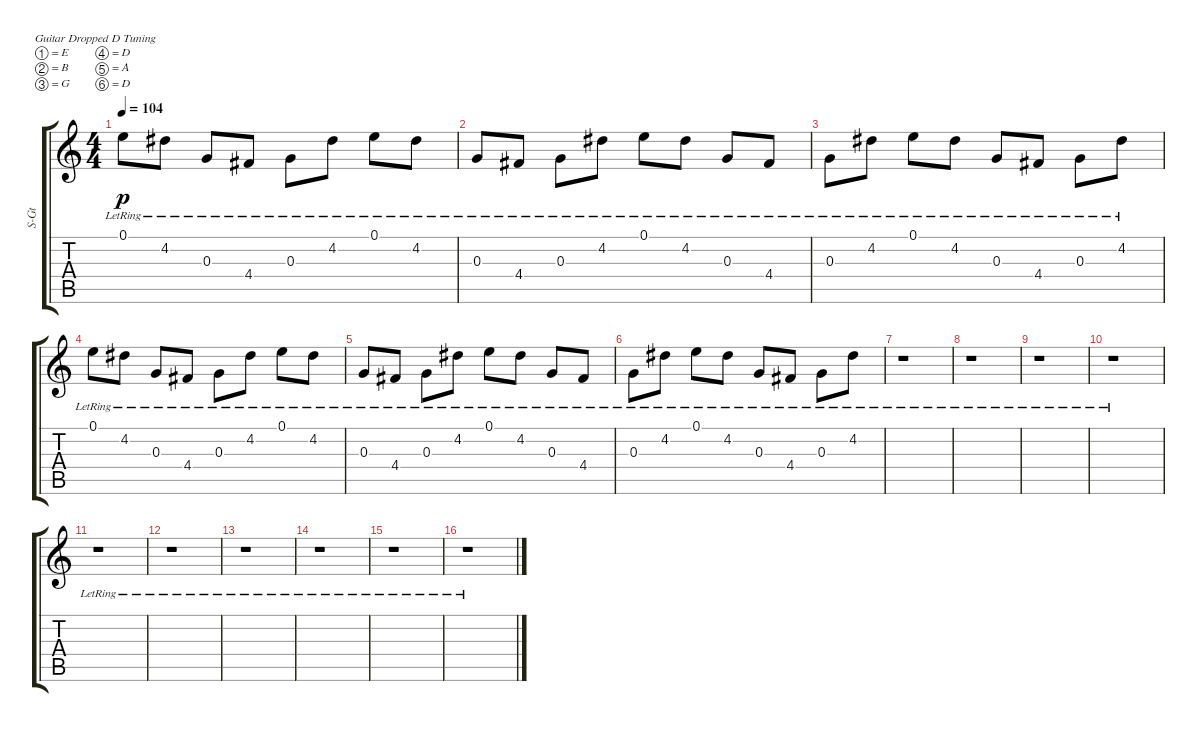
\defaultSystemsLayout 4
\bracketExtendMode groupsimilarinstruments
\otherSystemsTrackNameOrientation horizontal
\track ("Mikael Äkerfeldt (Clean)" "S-Gt") {instrument acousticguitarsteel}
\staff {score tabs}
\tuning (E4 B3 G3 D3 A2 D2)
\ts (4 4)
\tempo 104
\clef g2
\ks c
0.1{lr}.8{dy p beam Down} 4.2{lr acc #}.8{beam Down} 0.3{lr}.8{beam Up} 4.4{lr acc #}.8{beam Up} 0.3{lr}.8{beam Down} 4.2{lr acc #}.8{beam Down} 0.1{lr}.8{beam Down} 4.2{lr acc #}.8{beam Down} |
0.3{lr}.8{beam Up} 4.4{lr acc #}.8{beam Up} 0.3{lr}.8{beam Down} 4.2{lr acc #}.8{beam Down} 0.1{lr}.8{beam Down} 4.2{lr acc #}.8{beam Down} 0.3{lr}.8{beam Up} 4.4{lr acc #}.8{beam Up} |
0.3{lr}.8{beam Down} 4.2{lr acc #}.8{beam Down} 0.1{lr}.8{beam Down} 4.2{lr acc #}.8{beam Down} 0.3{lr}.8{beam Up} 4.4{lr acc #}.8{beam Up} 0.3{lr}.8{beam Down} 4.2{lr acc #}.8{beam Down} |
0.1{lr}.8{beam Down} 4.2{lr acc #}.8{beam Down} 0.3{lr}.8{beam Up} 4.4{lr acc #}.8{beam Up} 0.3{lr}.8{beam Down} 4.2{lr acc #}.8{beam Down} 0.1{lr}.8{beam Down} 4.2{lr acc #}.8{beam Down} |
0.3{lr}.8{beam Up} 4.4{lr acc #}.8{beam Up} 0.3{lr}.8{beam Down} 4.2{lr acc #}.8{beam Down} 0.1{lr}.8{beam Down} 4.2{lr acc #}.8{beam Down} 0.3{lr}.8{beam Up} 4.4{lr acc #}.8{beam Up} |
0.3{lr}.8{beam Down} 4.2{lr acc #}.8{beam Down} 0.1{lr}.8{beam Down} 4.2{lr acc #}.8{beam Down} 0.3{lr}.8{beam Up} 4.4{lr acc #}.8{beam Up} 0.3{lr}.8{beam Down} 4.2{lr acc #}.8{beam Down} |
r.1{beam Down} |
r.1{beam Down} |
r.1{beam Down} |
r.1{beam Down} |
r.1{beam Down} |
r.1{beam Down} |
r.1{beam Down} |
r.1{beam Down} |
r.1{beam Down} |
r.1{beam Down}
